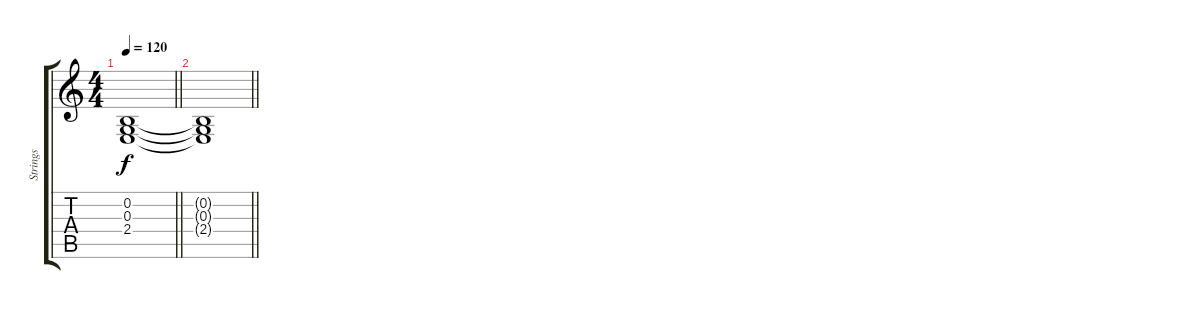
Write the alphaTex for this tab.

\track ("Strings" "Strings") {instrument stringensemble1}
\staff {score tabs}
\tuning (E4 B3 G3 D3 A2 E2) {hide}
\ts (4 4)
\tempo 120
\clef g2
\barLineRight lightlight
\ks c
(0.2{t} 0.3{t} 2.4{t}).1{dy f} |
\barLineRight lightlight
(0.2{t} 0.3{t} 2.4{t}).1
